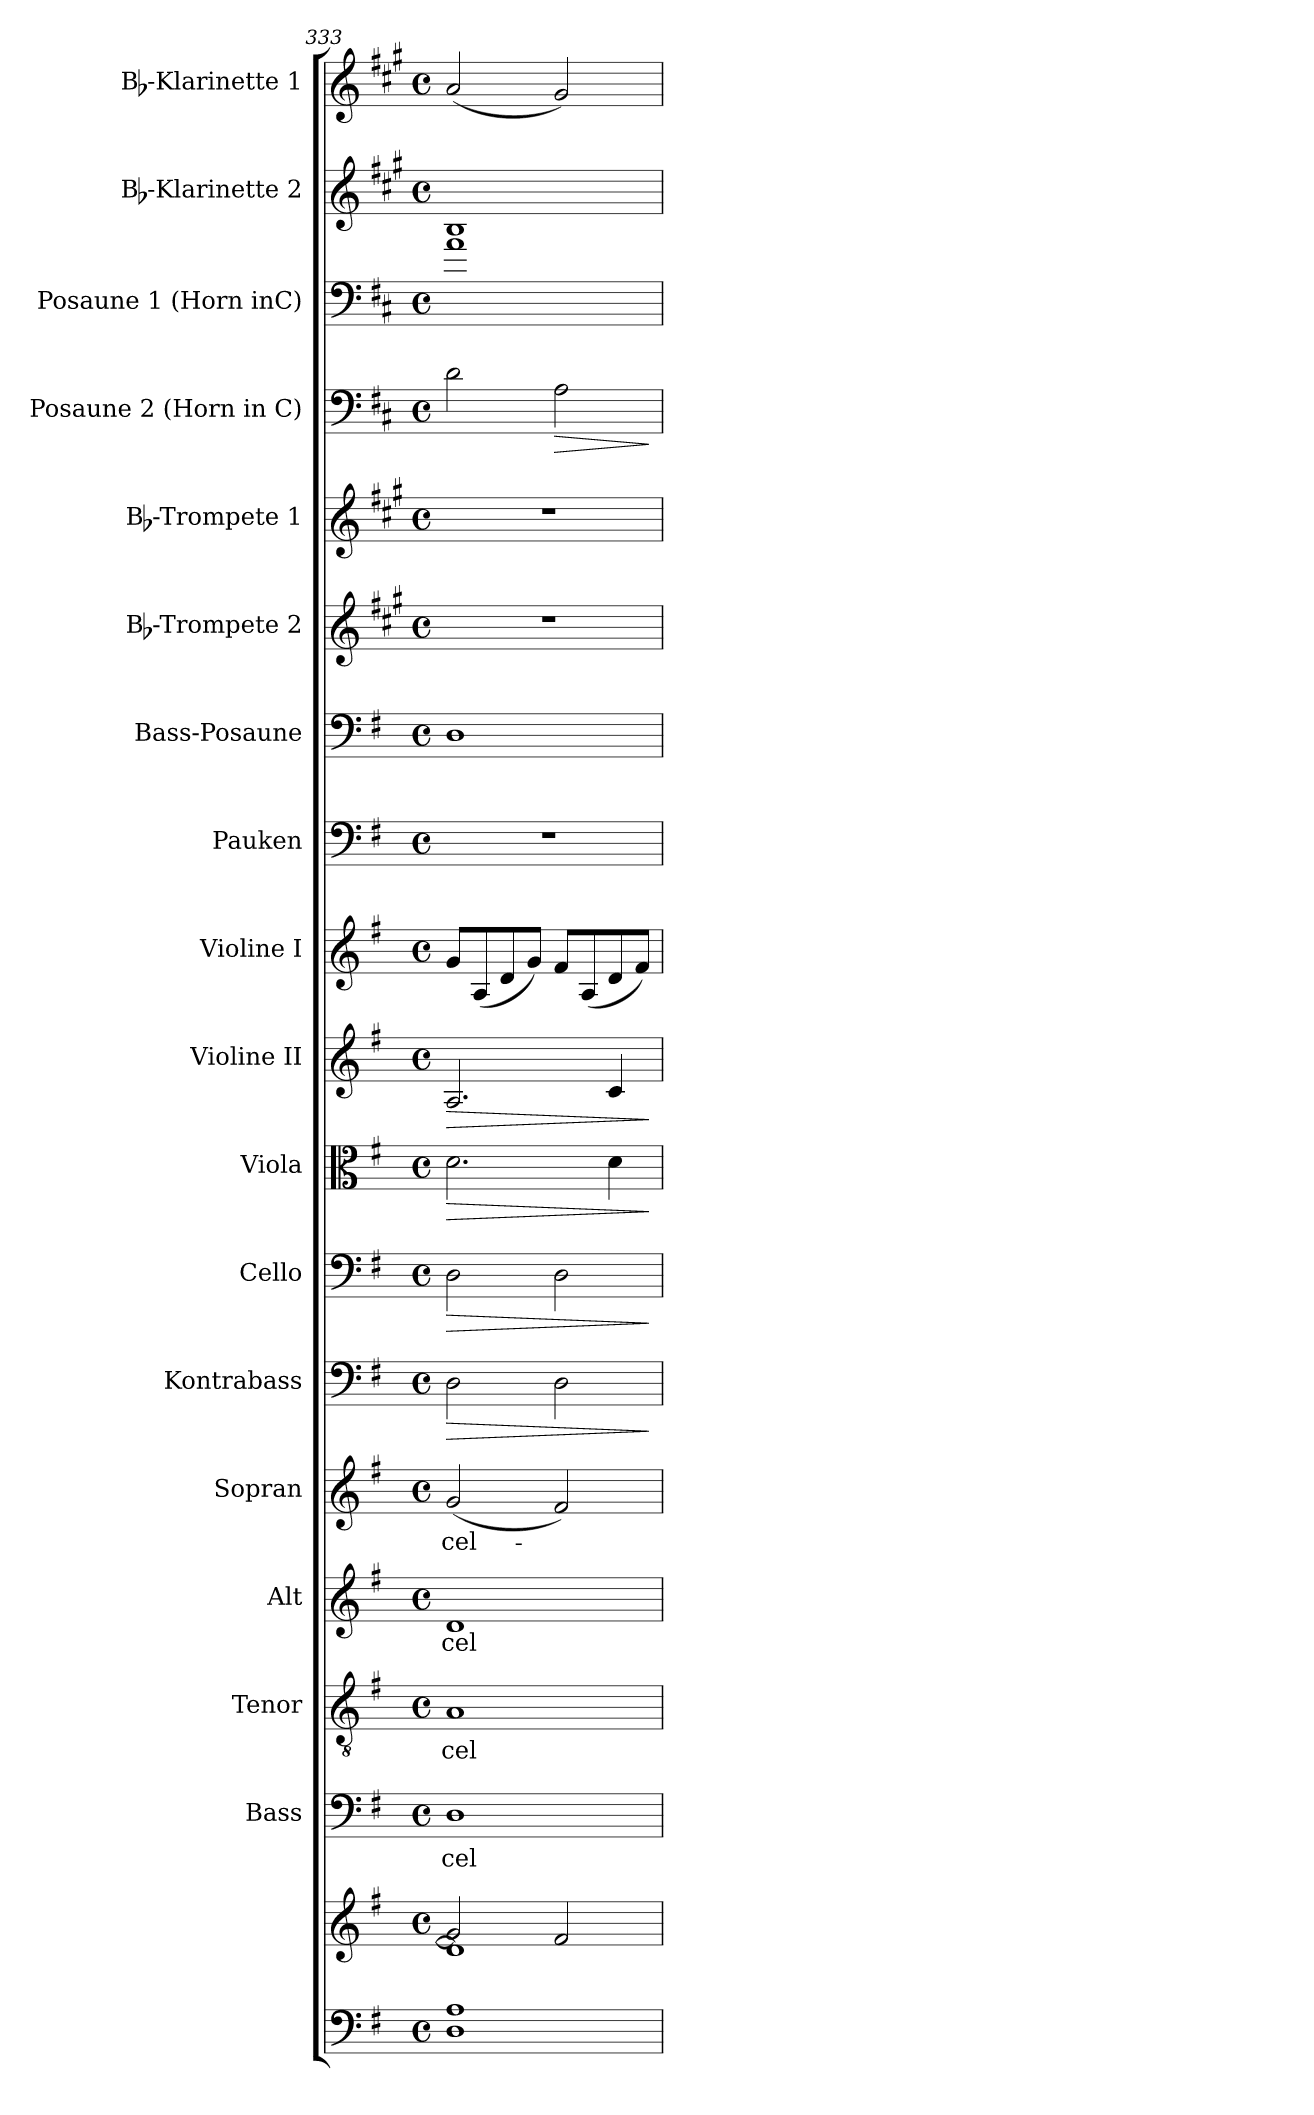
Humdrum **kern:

**kern	**kern	**kern	**text	**kern	**text	**kern	**text	**kern	**text	**kern	**dynam	**kern	**dynam	**kern	**dynam	**kern	**dynam	**kern	**kern	**kern	**kern	**kern	**kern	**dynam	**kern	**kern	**kern
*part18	*part18	*part17	*part17	*part16	*part16	*part15	*part15	*part14	*part14	*part13	*part13	*part12	*part12	*part11	*part11	*part10	*part10	*part9	*part8	*part7	*part6	*part5	*part4	*part4	*part3	*part2	*part1
*staff19	*staff18	*staff17	*staff17	*staff16	*staff16	*staff15	*staff15	*staff14	*staff14	*staff13	*staff13	*staff12	*staff12	*staff11	*staff11	*staff10	*staff10	*staff9	*staff8	*staff7	*staff6	*staff5	*staff4	*staff4	*staff3	*staff2	*staff1
*	*	*I"Bass	*	*I"Tenor	*	*I"Alt	*	*I"Sopran	*	*I"Kontrabass	*	*I"Cello	*	*I"Viola	*	*I"Violine II	*	*I"Violine I	*I"Pauken	*I"Bass-Posaune	*I"Bb-Trompete 2	*I"Bb-Trompete 1	*I"Posaune 2 (Horn in C)	*	*I"Posaune 1 (Horn inC)	*I"Bb-Klarinette 2	*I"Bb-Klarinette 1
*	*	*I'B.	*	*I'T.	*	*I'A.	*	*I'S.	*	*I'Kb.	*	*	*	*I'Vla.	*	*I'Vl. II	*	*I'Vl. I	*I'Pk.	*I'B-Pos.	*I'Bb Trp. 2	*I'Bb Trp. 1	*I'Pos. 2	*	*I'Pos. 1	*I'Bb Kl. 2	*I'Bb Kl. 1
!!LO:PB:g=z
*clefF4	*clefG2	*clefF4	*	*clefGv2	*	*clefG2	*	*clefG2	*	*clefF4	*	*clefF4	*	*clefC3	*	*clefG2	*	*clefG2	*clefF4	*clefF4	*clefG2	*clefG2	*clefF4	*	*clefF4	*clefG2	*clefG2
*	*	*	*	*	*	*	*	*	*	*ITrd7c12	*	*	*	*	*	*	*	*	*	*	*ITrd1c2	*ITrd1c2	*ITrd4c7	*	*ITrd4c7	*ITrd1c2	*ITrd1c2
*k[f#]	*k[f#]	*k[f#]	*	*k[f#]	*	*k[f#]	*	*k[f#]	*	*k[f#]	*	*k[f#]	*	*k[f#]	*	*k[f#]	*	*k[f#]	*k[f#]	*k[f#]	*k[f#]	*k[f#]	*k[f#]	*	*k[f#]	*k[f#]	*k[f#]
*G:	*G:	*G:	*	*G:	*	*G:	*	*G:	*	*G:	*	*G:	*	*G:	*	*G:	*	*G:	*G:	*G:	*G:	*G:	*G:	*	*G:	*G:	*G:
*M4/4	*M4/4	*M4/4	*	*M4/4	*	*M4/4	*	*M4/4	*	*M4/4	*	*M4/4	*	*M4/4	*	*M4/4	*	*M4/4	*M4/4	*M4/4	*M4/4	*M4/4	*M4/4	*	*M4/4	*M4/4	*M4/4
*met(c)	*met(c)	*met(c)	*	*met(c)	*	*met(c)	*	*met(c)	*	*met(c)	*	*met(c)	*	*met(c)	*	*met(c)	*	*met(c)	*met(c)	*met(c)	*met(c)	*met(c)	*met(c)	*	*met(c)	*met(c)	*met(c)
=333	=333	=333	=333	=333	=333	=333	=333	=333	=333	=333	=333	=333	=333	=333	=333	=333	=333	=333	=333	=333	=333	=333	=333	=333	=333	=333	=333
*^	*^	*	*	*	*	*	*	*	*	*	*	*	*	*	*	*	*	*	*	*	*	*	*	*	*	*	*
!	!	!	!	!	!LO:LY:b	!	!LO:LY:b	!	!LO:LY:b	!	!LO:LY:b	!	!LO:HP:b	!	!LO:HP:b	!	!LO:HP:b	!	!LO:HP:b	!	!	!	!	!	!	!	!	!	!
1A	1D	2g/]	1d]	1D	-cel-	1A	-cel-	1d	-cel-	(<2g/	-cel-	2DD\	>	2D\	>	2.d\	>	2.A/	>	8g/L	1r	1D	1r	1r	2G\	.	1d	1A	(<2g/
.	.	.	.	.	.	.	.	.	.	.	.	.	.	.	.	.	.	.	.	(<8A/	.	.	.	.	.	.	.	.	.
.	.	.	.	.	.	.	.	.	.	.	.	.	.	.	.	.	.	.	.	8d/	.	.	.	.	.	.	.	.	.
.	.	.	.	.	.	.	.	.	.	.	.	.	.	.	.	.	.	.	.	8g/J)	.	.	.	.	.	.	.	.	.
!	!	!	!	!	!	!	!	!	!	!	!	!	!	!	!	!	!	!	!	!	!	!	!	!	!	!LO:HP:b	!	!	!
.	.	2f#/	.	.	.	.	.	.	.	2f#/)	.	2DD\	.	2D\	.	.	.	.	.	8f#/L	.	.	.	.	2D\	>	.	.	2f#/)
.	.	.	.	.	.	.	.	.	.	.	.	.	.	.	.	.	.	.	.	(<8A/	.	.	.	.	.	.	.	.	.
.	.	.	.	.	.	.	.	.	.	.	.	.	.	.	.	4d\	.	4c/	.	8d/	.	.	.	.	.	.	.	.	.
.	.	.	.	.	.	.	.	.	.	.	.	.	.	.	.	.	.	.	.	8f#/J)	.	.	.	.	.	.	.	.	.
*v	*v	*	*	*	*	*	*	*	*	*	*	*	*	*	*	*	*	*	*	*	*	*	*	*	*	*	*	*	*
*	*v	*v	*	*	*	*	*	*	*	*	*	*	*	*	*	*	*	*	*	*	*	*	*	*	*	*	*	*
.	.	.	.	.	.	.	.	.	.	.	]	.	]	.	]	.	]	.	.	.	.	.	.	]	.	.	.
=	=	=	=	=	=	=	=	=	=	=	=	=	=	=	=	=	=	=	=	=	=	=	=	=	=	=	=
*-	*-	*-	*-	*-	*-	*-	*-	*-	*-	*-	*-	*-	*-	*-	*-	*-	*-	*-	*-	*-	*-	*-	*-	*-	*-	*-	*-
